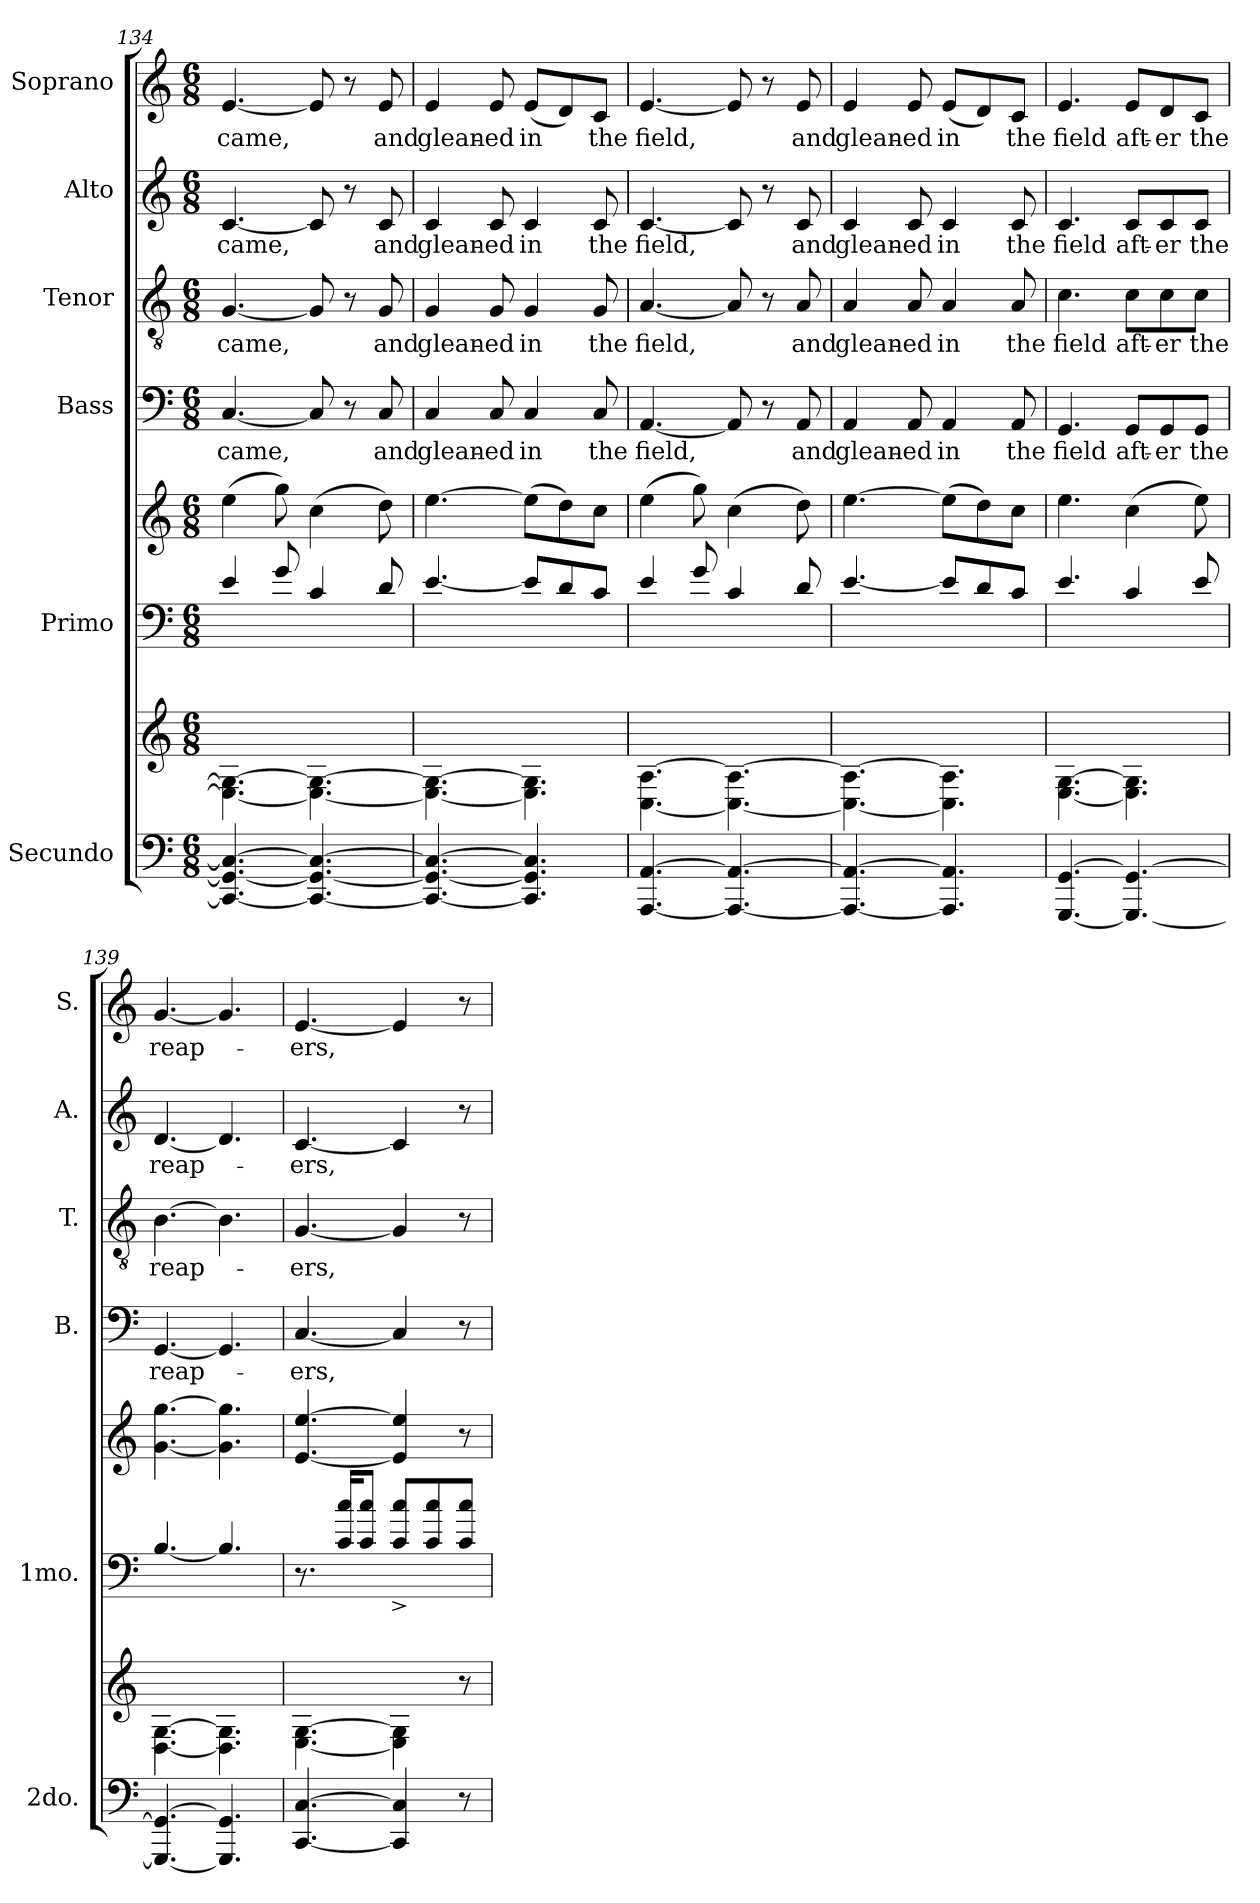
**kern	**kern	**kern	**kern	**dynam	**kern	**text	**kern	**text	**kern	**text	**kern	**text
*part6	*part6	*part5	*part5	*part5	*part4	*part4	*part3	*part3	*part2	*part2	*part1	*part1
*staff8	*staff7	*staff6	*staff5	*staff5/6	*staff4	*staff4	*staff3	*staff3	*staff2	*staff2	*staff1	*staff1
*I"Secundo	*	*I"Primo	*	*	*I"Bass	*	*I"Tenor	*	*I"Alto	*	*I"Soprano	*
*I'2do.	*	*I'1mo.	*	*	*I'B.	*	*I'T.	*	*I'A.	*	*I'S.	*
*clefF4	*clefG2	*clefF4	*clefG2	*	*clefF4	*	*clefGv2	*	*clefG2	*	*clefG2	*
*k[]	*k[]	*k[]	*k[]	*	*k[]	*	*k[]	*	*k[]	*	*k[]	*
*M6/8	*M6/8	*M6/8	*M6/8	*	*M6/8	*	*M6/8	*	*M6/8	*	*M6/8	*
=134	=134	=134	=134	=134	=134	=134	=134	=134	=134	=134	=134	=134
!	!	!	!	!	!	!LO:LY:b	!	!LO:LY:b	!	!LO:LY:b	!	!LO:LY:b
4.CC/_ 4.GG/_ 4.C/_	4.E!\_ 4.G\_	4e/	(>4ee\	.	[4.C/	came,	[4.G/	came,	[4.c/	came,	[4.e/	came,
.	.	8g/	8gg\)	.	.	.	.	.	.	.	.	.
4.CC/_ 4.GG/_ 4.C/_	4.E!\_ 4.G\_	4c/	(>4cc\	.	8C/]	.	8G/]	.	8c/]	.	8e/]	.
.	.	.	.	.	8r	.	8r	.	8r	.	8r	.
!	!	!	!	!	!	!LO:LY:b	!	!LO:LY:b	!	!LO:LY:b	!	!LO:LY:b
.	.	8d/	8dd\)	.	8C/	and	8G/	and	8c/	and	8e/	and
=135	=135	=135	=135	=135	=135	=135	=135	=135	=135	=135	=135	=135
!	!	!	!	!	!	!LO:LY:b	!	!LO:LY:b	!	!LO:LY:b	!	!LO:LY:b
4.CC/_ 4.GG/_ 4.C/_	4.E!\_ 4.G\_	[4.e/	[4.ee\	.	4C/	glean-	4G/	glean-	4c/	glean-	4e/	glean-
!	!	!	!	!	!	!LO:LY:b	!	!LO:LY:b	!	!LO:LY:b	!	!LO:LY:b
.	.	.	.	.	8C/	-ed	8G/	-ed	8c/	-ed	8e/	-ed
!	!	!	!	!	!	!LO:LY:b	!	!LO:LY:b	!	!LO:LY:b	!	!LO:LY:b
4.CC/] 4.GG/] 4.C/]	4.E!\] 4.G\]	8e/L]	(>8ee\L]	.	4C/	in	4G/	in	4c/	in	(<8e/L	in
.	.	8d/	8dd\)	.	.	.	.	.	.	.	8d/)	.
!	!	!	!	!	!	!LO:LY:b	!	!LO:LY:b	!	!LO:LY:b	!	!LO:LY:b
.	.	8c/J	8cc\J	.	8C/	the	8G/	the	8c/	the	8c/J	the
=136	=136	=136	=136	=136	=136	=136	=136	=136	=136	=136	=136	=136
!	!	!	!	!	!	!LO:LY:b	!	!LO:LY:b	!	!LO:LY:b	!	!LO:LY:b
[4.AAA/ [4.AA/	[4.C!\ [4.A\	4e/	(>4ee\	.	[4.AA/	field,	[4.A/	field,	[4.c/	field,	[4.e/	field,
.	.	8g/	8gg\)	.	.	.	.	.	.	.	.	.
4.AAA/_ 4.AA/_	4.C!\_ 4.A\_	4c/	(>4cc\	.	8AA/]	.	8A/]	.	8c/]	.	8e/]	.
.	.	.	.	.	8r	.	8r	.	8r	.	8r	.
!	!	!	!	!	!	!LO:LY:b	!	!LO:LY:b	!	!LO:LY:b	!	!LO:LY:b
.	.	8d/	8dd\)	.	8AA/	and	8A/	and	8c/	and	8e/	and
=137	=137	=137	=137	=137	=137	=137	=137	=137	=137	=137	=137	=137
!	!	!	!	!	!	!LO:LY:b	!	!LO:LY:b	!	!LO:LY:b	!	!LO:LY:b
4.AAA/_ 4.AA/_	4.C!\_ 4.A\_	[4.e/	[4.ee\	.	4AA/	glean-	4A/	glean-	4c/	glean-	4e/	glean-
!	!	!	!	!	!	!LO:LY:b	!	!LO:LY:b	!	!LO:LY:b	!	!LO:LY:b
.	.	.	.	.	8AA/	-ed	8A/	-ed	8c/	-ed	8e/	-ed
!	!	!	!	!	!	!LO:LY:b	!	!LO:LY:b	!	!LO:LY:b	!	!LO:LY:b
4.AAA/] 4.AA/]	4.C!\] 4.A\]	8e/L]	(>8ee\L]	.	4AA/	in	4A/	in	4c/	in	(<8e/L	in
.	.	8d/	8dd\)	.	.	.	.	.	.	.	8d/)	.
!	!	!	!	!	!	!LO:LY:b	!	!LO:LY:b	!	!LO:LY:b	!	!LO:LY:b
.	.	8c/J	8cc\J	.	8AA/	the	8A/	the	8c/	the	8c/J	the
=138	=138	=138	=138	=138	=138	=138	=138	=138	=138	=138	=138	=138
!	!	!	!	!	!	!LO:LY:b	!	!LO:LY:b	!	!LO:LY:b	!	!LO:LY:b
[4.GGG/ [4.GG/	[4.E!\ [4.G\	4.e/	4.ee\	.	4.GG/	field	4.c\	field	4.c/	field	4.e/	field
!	!	!	!	!	!	!LO:LY:b	!	!LO:LY:b	!	!LO:LY:b	!	!LO:LY:b
4.GGG/_ 4.GG/_	4.E!\] 4.G\]	4c/	(>4cc\	.	8GG/L	aft-	8c\L	aft-	8c/L	aft-	8e/L	aft-
!	!	!	!	!	!	!LO:LY:b	!	!LO:LY:b	!	!LO:LY:b	!	!LO:LY:b
.	.	.	.	.	8GG/	-er	8c\	-er	8c/	-er	8d/	-er
!	!	!	!	!	!	!LO:LY:b	!	!LO:LY:b	!	!LO:LY:b	!	!LO:LY:b
.	.	8e/	8ee\)	.	8GG/J	the	8c\J	the	8c/J	the	8c/J	the
=139	=139	=139	=139	=139	=139	=139	=139	=139	=139	=139	=139	=139
!	!	!	!	!	!	!LO:LY:b	!	!LO:LY:b	!	!LO:LY:b	!	!LO:LY:b
4.GGG/_ 4.GG/_	[4.D!\ [4.G\	[4.B!/	[4.g\ [4.gg\	.	[4.GG/	reap-	[4.B\	reap-	[4.d/	reap-	[4.g/	reap-
4.GGG/] 4.GG/]	4.D!\] 4.G\]	4.B!/]	4.g\] 4.gg\]	.	4.GG/]	.	4.B\]	.	4.d/]	.	4.g/]	.
!!LO:PB:g=z
=140	=140	=140	=140	=140	=140	=140	=140	=140	=140	=140	=140	=140
!	!	!	!	!LO:DY:a=2	!	!LO:LY:b	!	!LO:LY:b	!	!LO:LY:b	!	!LO:LY:b
!	!	!	!	!LO:DY:n=1:a=2	!	!	!	!	!	!	!	!
!	!	!	!	!LO:DY:n=2:a=2	!	!	!	!	!	!	!	!
[4.CC/ [4.C/	[4.E\ [4.G\	8.r	[4.e/ [4.ee/	other-dynamics ff other-dynamics	[4.C/	-ers,	[4.G/	-ers,	[4.c/	-ers,	[4.e/	-ers,
.	.	16c/ 16cc/KL	.	.	.	.	.	.	.	.	.	.
.	.	8c/ 8cc/J	.	.	.	.	.	.	.	.	.	.
4CC/] 4C/]	4E\] 4G\]	8c/^ 8cc/^L	4e/] 4ee/]	.	4C/]	.	4G/]	.	4c/]	.	4e/]	.
.	.	8c/ 8cc/	.	.	.	.	.	.	.	.	.	.
8r	8r	8c/ 8cc/J	8r	.	8r	.	8r	.	8r	.	8r	.
=	=	=	=	=	=	=	=	=	=	=	=	=
*-	*-	*-	*-	*-	*-	*-	*-	*-	*-	*-	*-	*-
